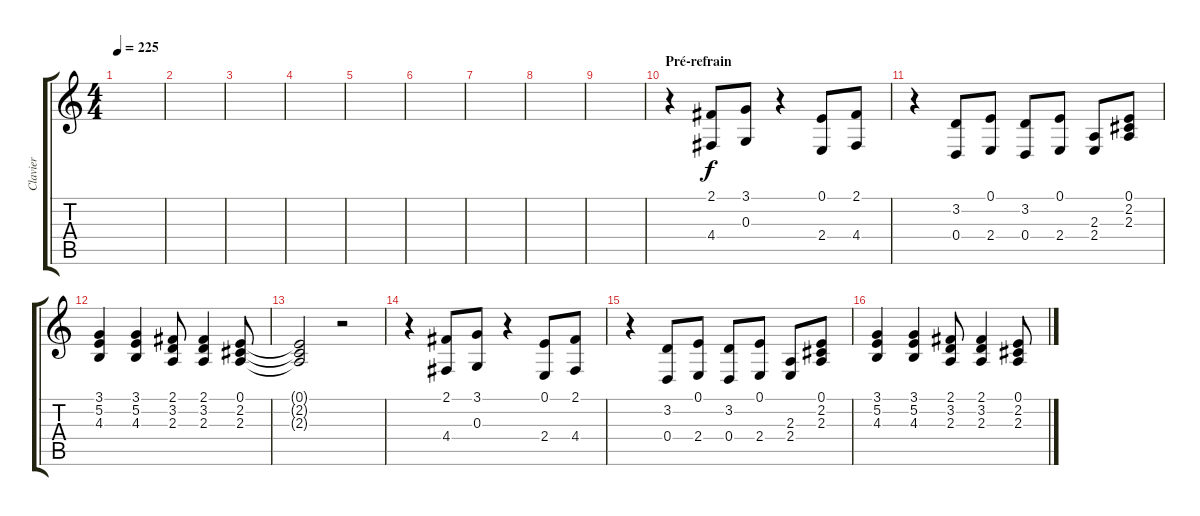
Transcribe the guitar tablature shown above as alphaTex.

\track ("Clavier" "Clavier") {instrument acousticgrandpiano}
\staff {score tabs}
\tuning (E4 B3 G3 D3 A2 E2) {hide}
\ts (4 4)
\tempo 225
\clef g2
\ks c
|
|
|
|
|
|
|
|
|
\section ("" "Pré-refrain")
r.4 (2.1 4.4).8 (3.1 0.3).8 r.4 (0.1 2.4).8 (2.1 4.4).8 |
r.4 (3.2 0.4).8 (0.1 2.4).8 (3.2 0.4).8 (0.1 2.4).8 (2.3 2.4).8 (0.1 2.2 2.3).8 |
(3.1 5.2 4.3).4 (3.1 5.2 4.3).4 (2.1 3.2 2.3).8 (2.1 3.2 2.3).4 (0.1 2.2 2.3).8 |
(0.1{t} 2.2{t} 2.3{t}).2 r.2 |
r.4 (2.1 4.4).8 (3.1 0.3).8 r.4 (0.1 2.4).8 (2.1 4.4).8 |
r.4 (3.2 0.4).8 (0.1 2.4).8 (3.2 0.4).8 (0.1 2.4).8 (2.3 2.4).8 (0.1 2.2 2.3).8 |
(3.1 5.2 4.3).4 (3.1 5.2 4.3).4 (2.1 3.2 2.3).8 (2.1 3.2 2.3).4 (0.1 2.2 2.3).8
